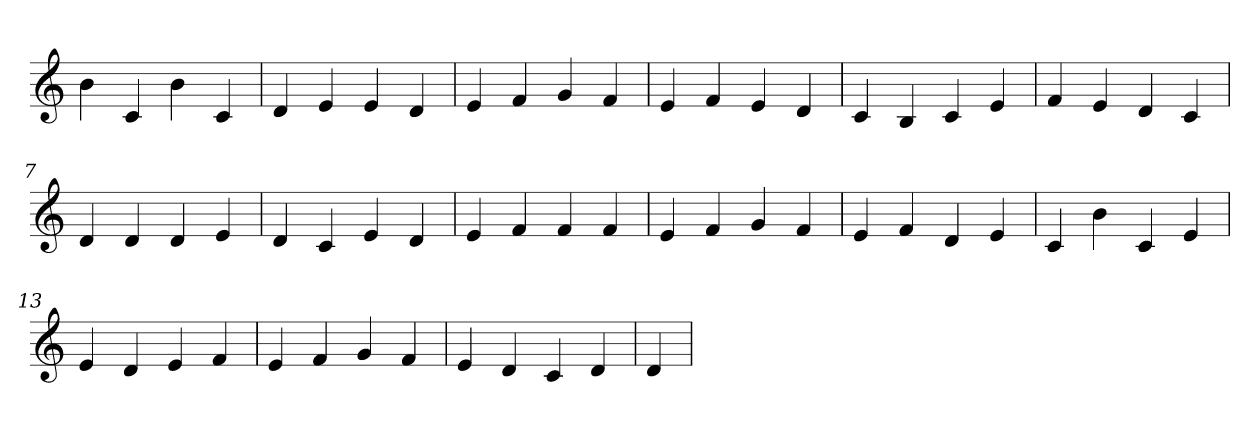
**kern
*part1
*staff1
*clefG2
=1
4b
4c
4b
4c
=2
4d
4e
4e
4d
=3
4e
4f
4g
4f
=4
4e
4f
4e
4d
=5
4c
4B
4c
4e
=6
4f
4e
4d
4c
=7
4d
4d
4d
4e
=8
4d
4c
4e
4d
=9
4e
4f
4f
4f
=10
4e
4f
4g
4f
=11
4e
4f
4d
4e
=12
4c
4b
4c
4e
=13
4e
4d
4e
4f
=14
4e
4f
4g
4f
=15
4e
4d
4c
4d
=16
4d
=
*-
